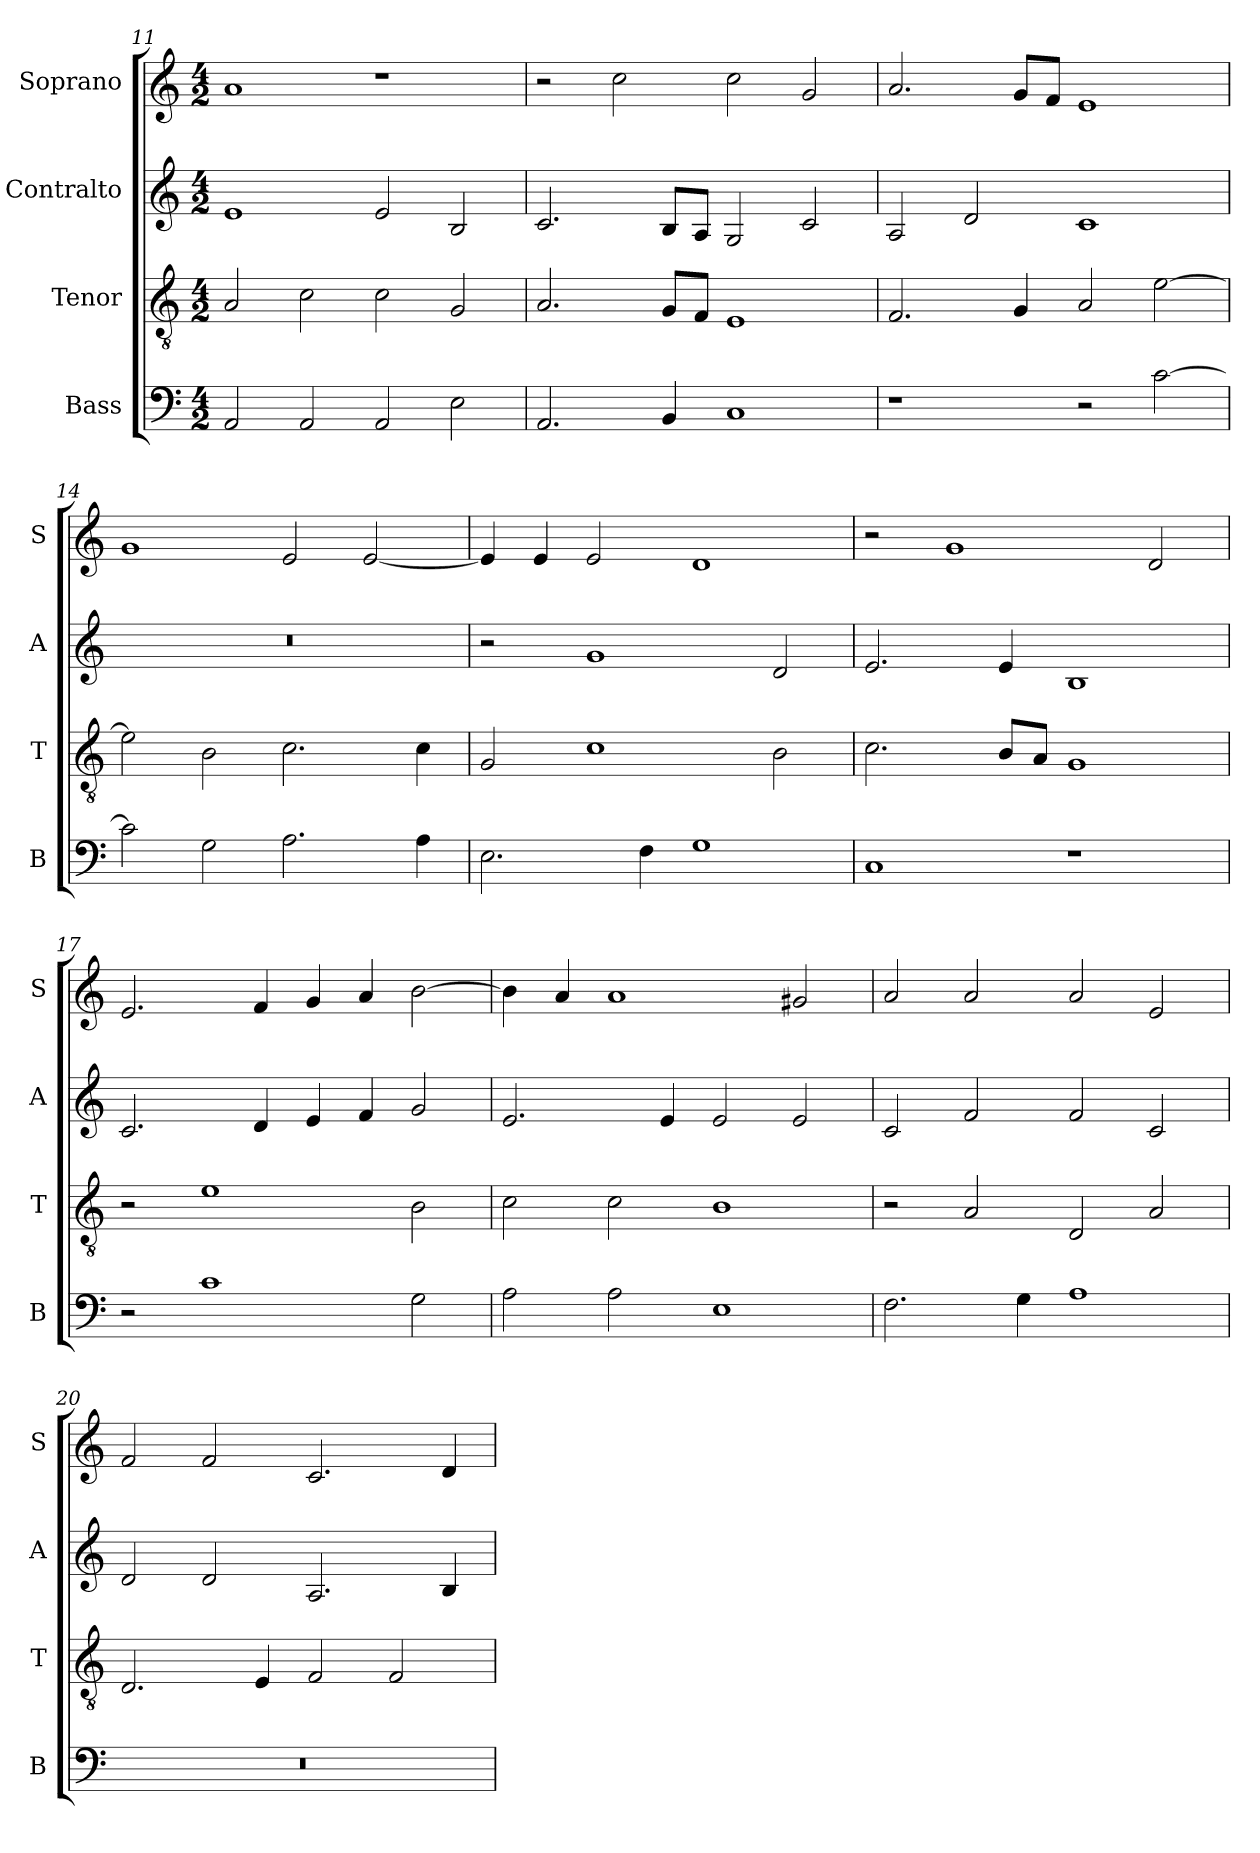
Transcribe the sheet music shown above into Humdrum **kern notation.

**kern	**kern	**kern	**kern
*part4	*part3	*part2	*part1
*staff4	*staff3	*staff2	*staff1
*I"Bass	*I"Tenor	*I"Contralto	*I"Soprano
*I'B	*I'T	*I'A	*I'S
*clefF4	*clefGv2	*clefG2	*clefG2
*k[]	*k[]	*k[]	*k[]
*E:phr	*E:phr	*E:phr	*E:phr
*M4/2	*M4/2	*M4/2	*M4/2
=11	=11	=11	=11
2AA	2A	1e	1a
2AA	2c	.	.
2AA	2c	2e	1r
2E	2G	2B	.
=12	=12	=12	=12
2.AA	2.A	2.c	2r
.	.	.	2cc
4BB	8G/L	8B/L	.
.	8F/J	8A/J	.
1C	1E	2G	2cc
.	.	2c	2g
=13	=13	=13	=13
1r	2.F	2A	2.a
.	.	2d	.
.	4G	.	8g/L
.	.	.	8f/J
2r	2A	1c	1e
[2c	[2e	.	.
=14	=14	=14	=14
2c]	2e]	0r	1g
2G	2B	.	.
2.A	2.c	.	2e
.	.	.	[2e
4A	4c	.	.
=15	=15	=15	=15
2.E	2G	2r	4e]
.	.	.	4e
.	1c	1g	2e
4F	.	.	.
1G	.	.	1d
.	2B	2d	.
=16	=16	=16	=16
1C	2.c	2.e	2r
.	.	.	1g
.	8B/L	4e	.
.	8A/J	.	.
1r	1G	1B	.
.	.	.	2d
=17	=17	=17	=17
2r	2r	2.c	2.e
1c	1e	.	.
.	.	4d	4f
.	.	4e	4g
.	.	4f	4a
2G	2B	2g	[2b
=18	=18	=18	=18
2A	2c	2.e	4b]
.	.	.	4a
2A	2c	.	1a
.	.	4e	.
1E	1B	2e	.
.	.	2e	2g#X
=19	=19	=19	=19
2.F	2r	2c	2a
.	2A	2f	2a
4G	.	.	.
1A	2D	2f	2a
.	2A	2c	2e
=20	=20	=20	=20
0r	2.D	2d	2f
.	.	2d	2f
.	4E	.	.
.	2F	2.A	2.c
.	2F	.	.
.	.	4B	4d
=	=	=	=
*-	*-	*-	*-
